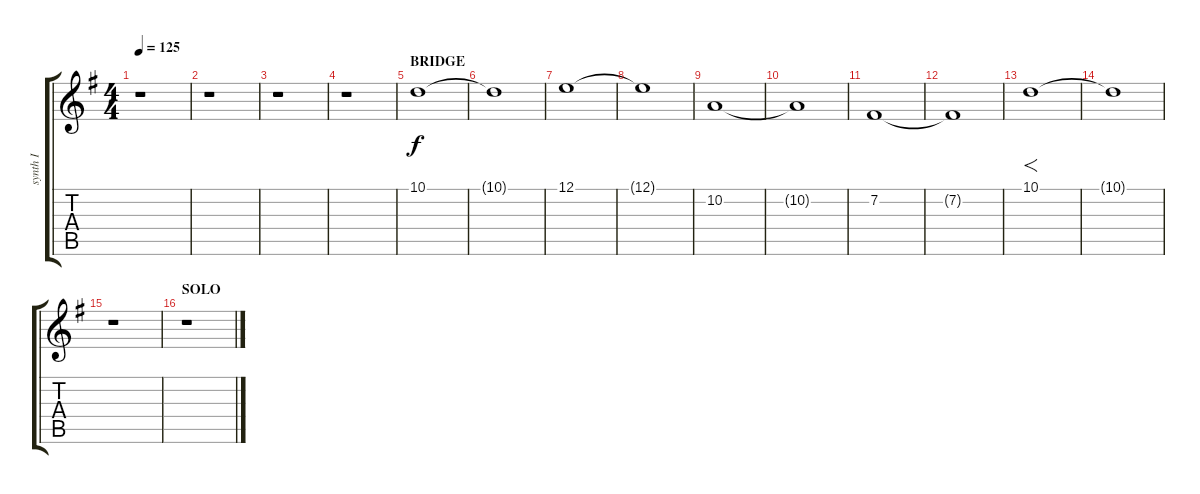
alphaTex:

\track ("synth I" "synth I") {instrument pad2warm}
\staff {score tabs}
\tuning (E4 B3 G3 D3 A2 E2) {hide}
\ts (4 4)
\tempo 125
\clef g2
\ks eminor
r.1{dy f} |
r.1 |
r.1 |
r.1 |
\section ("" "BRIDGE")
10.1.1 |
10.1{t}.1 |
12.1.1 |
12.1{t}.1 |
10.2.1 |
10.2{t}.1 |
7.2.1 |
7.2{t}.1 |
10.1.1{f} |
10.1{t}.1 |
r.1 |
\section ("" "SOLO")
r.1
